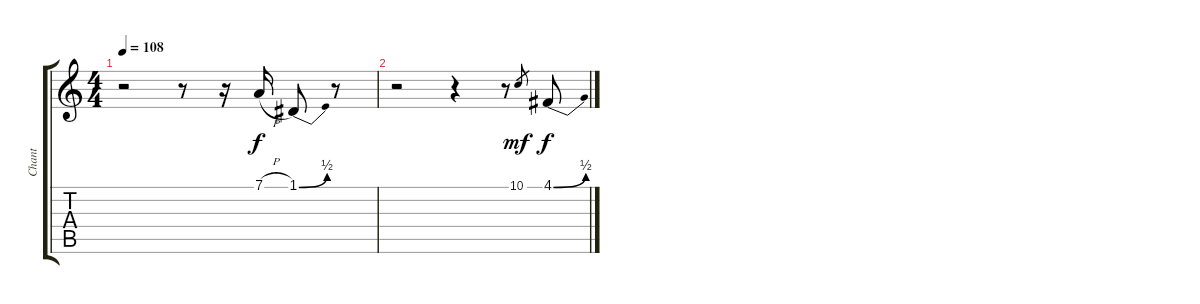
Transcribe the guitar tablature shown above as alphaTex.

\track ("Chant" "Chant") {instrument shakuhachi}
\staff {score tabs}
\tuning (D4 A3 F3 C3 G2 D2) {hide}
\ts (4 4)
\tempo 108
\clef g2
\ks c
r.2{dy f} r.8 r.16 7.1{h}.16 1.1{be (bend 0 0 60 2)}.8 r.8 |
r.2 r.4 r.8 10.1.8{gr dy mf} 4.1{be (bend 0 0 60 2)}.8{dy f}
